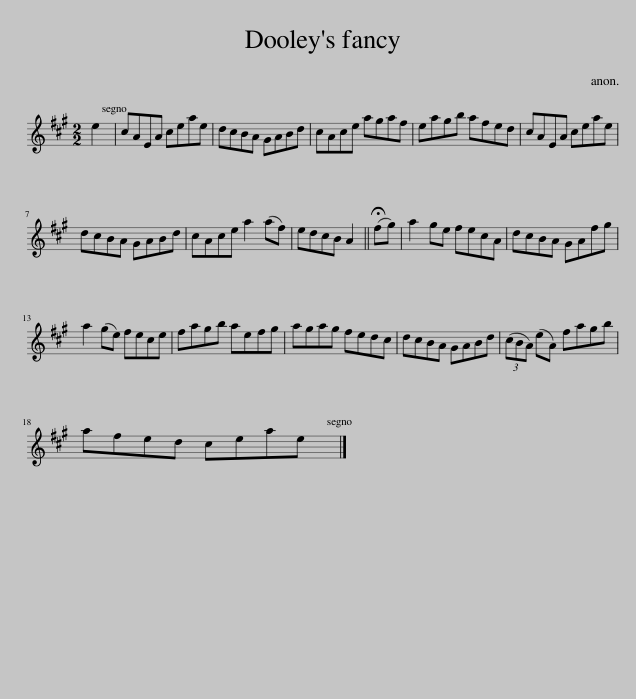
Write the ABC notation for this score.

X:1
L:1/8
M:2/2
I:linebreak $
K:A
V:1 treble
V:1
 e2 | cAEA ceae | dcBA GABd | cAce agaf | eagb afed | %5
 cAEA ceae |$ dcBA GABd | cAce a2 (af) | edcB A2 || (!fermata!fg) | %10
 a2 ge fecA | dcBA GAfg |$ a2 (ge) fece | fagb aefg | agag fedc | %15
 dcBA GABd | (3(cBA) (eA) fagb |$ afed ceae |] %18
